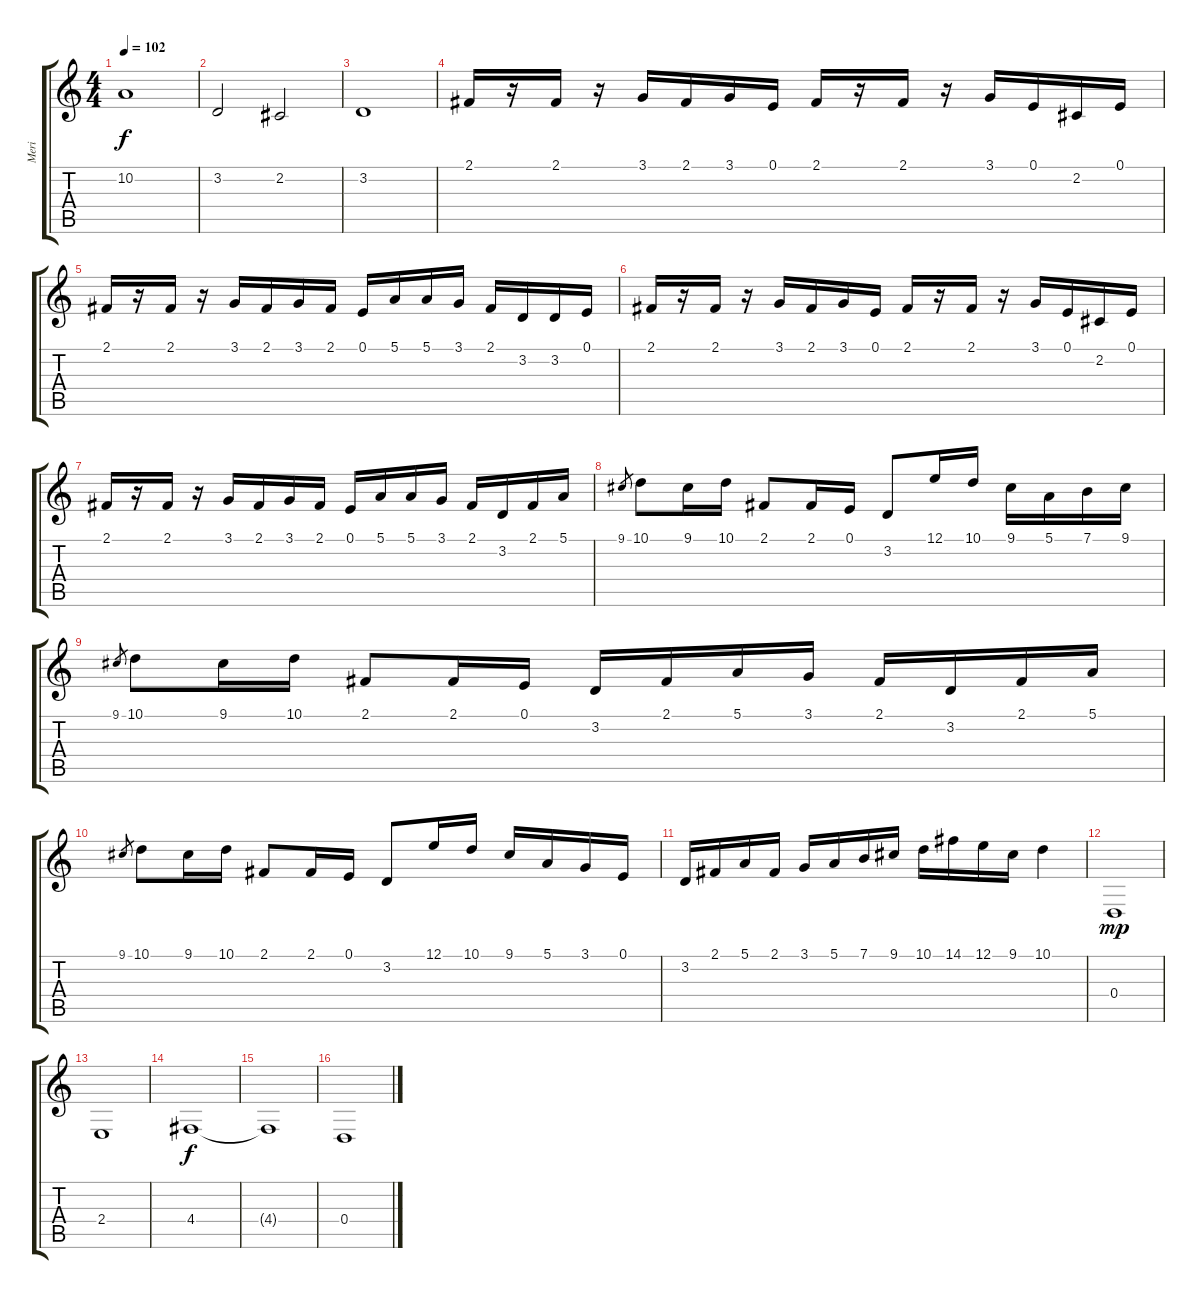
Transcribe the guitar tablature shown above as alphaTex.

\track ("Meri " "Meri ") {instrument violin}
\staff {score tabs}
\tuning (E4 B3 G3 D3 A2 E2) {hide}
\ts (4 4)
\tempo 102
\clef g2
\ks c
10.2.1{dy f} |
3.2.2 2.2.2 |
3.2.1 |
2.1.16 r.16 2.1.16 r.16 3.1.16 2.1.16 3.1.16 0.1.16 2.1.16 r.16 2.1.16 r.16 3.1.16 0.1.16 2.2.16 0.1.16 |
2.1.16 r.16 2.1.16 r.16 3.1.16 2.1.16 3.1.16 2.1.16 0.1.16 5.1.16 5.1.16 3.1.16 2.1.16 3.2.16 3.2.16 0.1.16 |
2.1.16 r.16 2.1.16 r.16 3.1.16 2.1.16 3.1.16 0.1.16 2.1.16 r.16 2.1.16 r.16 3.1.16 0.1.16 2.2.16 0.1.16 |
2.1.16 r.16 2.1.16 r.16 3.1.16 2.1.16 3.1.16 2.1.16 0.1.16 5.1.16 5.1.16 3.1.16 2.1.16 3.2.16 2.1.16 5.1.16 |
9.1.8{gr} 10.1.8 9.1.16 10.1.16 2.1.8 2.1.16 0.1.16 3.2.8 12.1.16 10.1.16 9.1.16 5.1.16 7.1.16 9.1.16 |
9.1.8{gr} 10.1.8 9.1.16 10.1.16 2.1.8 2.1.16 0.1.16 3.2.16 2.1.16 5.1.16 3.1.16 2.1.16 3.2.16 2.1.16 5.1.16 |
9.1.8{gr} 10.1.8 9.1.16 10.1.16 2.1.8 2.1.16 0.1.16 3.2.8 12.1.16 10.1.16 9.1.16 5.1.16 3.1.16 0.1.16 |
3.2.16 2.1.16 5.1.16 2.1.16 3.1.16 5.1.16 7.1.16 9.1.16 10.1.16 14.1.16 12.1.16 9.1.16 10.1.4 |
0.4.1{dy mp} |
2.4.1 |
4.4.1{dy f} |
4.4{t}.1 |
0.4.1
